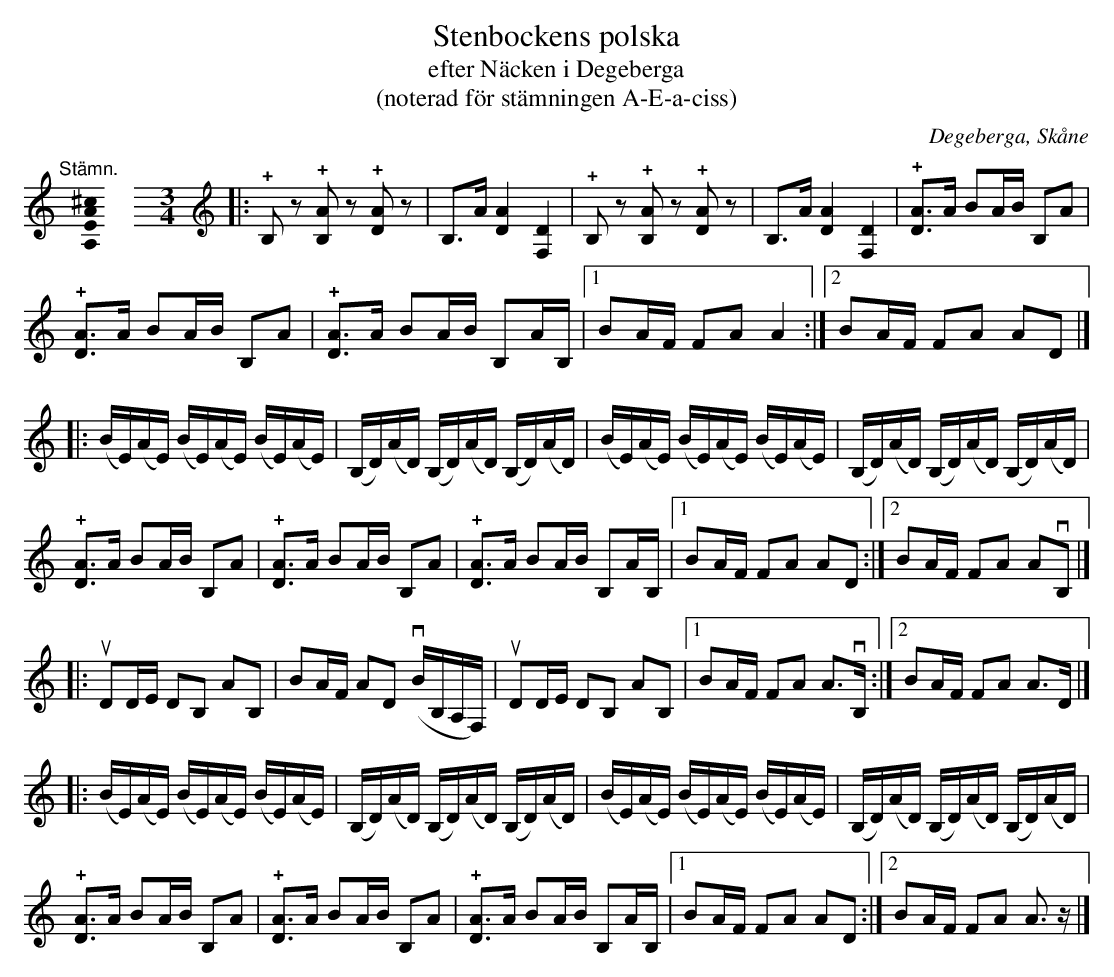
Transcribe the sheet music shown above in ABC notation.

X:1
T:Stenbockens polska
T:efter Näcken i Degeberga
T:(noterad för stämningen A-E-a-ciss)
O:Degeberga, Skåne
U:o=+open+
M:none
K:A
[K:C]
"@-20,30 Stämn."[A,EA^c]0 \
[M:3/4]\
[L:1/4]\
[K:C clef=treble]\
[L:1/8]|: !+!B,z !+![AB,]z !+![DA]z | B,>A [DA]2 [F,D]2 | !+!B,z !+![AB,]z !+![DA]z | B,>A [DA]2 [F,D]2 | !+![DA]>A BA/B/ B,A |
 !+![DA]>A BA/B/ B,A | !+![DA]>A BA/B/ B,A/B,/ |1 BA/F/ FA A2 :|2 BA/F/ FA AD |]
[L:1/16]|: (BE)(AE) (BE)(AE) (BE)(AE) | (B,D)(AD) (B,D)(AD) (B,D)(AD) | (BE)(AE) (BE)(AE) (BE)(AE) | (B,D)(AD) (B,D)(AD) (B,D)(AD) |
[L:1/8] !+![DA]>A BA/B/ B,A | !+![DA]>A BA/B/ B,A | !+![DA]>A BA/B/ B,A/B,/ |1 BA/F/ FA AD :|2 BA/F/ FA AvB, |]
[L:1/8] |: uDD/E/ DB, AB, | BA/F/ AD v(B/B,/A,/F,/) | uDD/E/ DB, AB, |1 BA/F/ FA A>vB, :|2 BA/F/ FA A>D |]
[L:1/16]|: (BE)(AE) (BE)(AE) (BE)(AE) | (B,D)(AD) (B,D)(AD) (B,D)(AD) | (BE)(AE) (BE)(AE) (BE)(AE) | (B,D)(AD) (B,D)(AD) (B,D)(AD) |
[L:1/8] !+![DA]>A BA/B/ B,A | !+![DA]>A BA/B/ B,A | !+![DA]>A BA/B/ B,A/B,/ |1 BA/F/ FA AD :|2 BA/F/ FA A>z |]
